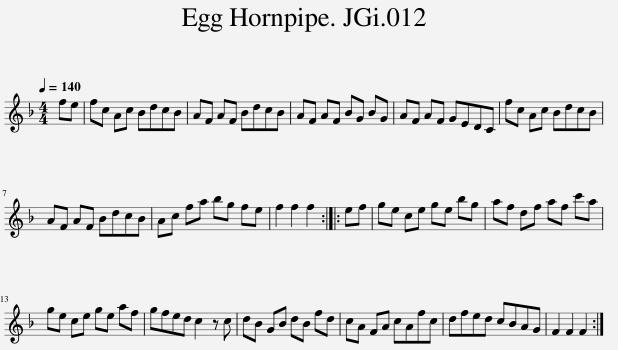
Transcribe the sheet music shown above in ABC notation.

X:1
L:1/8
Q:1/4=140
M:4/4
I:linebreak $
K:F
V:1 treble
V:1
 fe | fc Ac BdcB | AF AF BdcB | AF AF BG BG | AF AF GEDC | %5
 fc Ac BdcB |$ AF AF BdcB | Ac fa bg fe | f2 f2 f2 :: ef | %10
 ge ce ge bg | af df af c'a |$ ge ce ge af | gfed c2 z c | dB GB dB fd | %15
 cA FA cAfc | dfed cBAG | F2 F2 F2 :| %18
